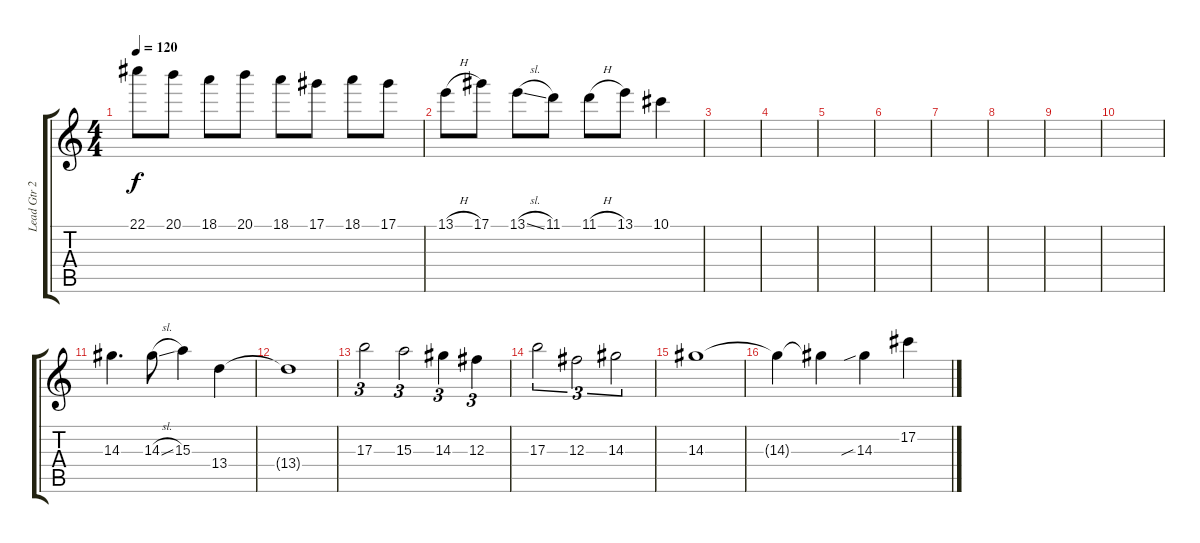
\track ("Lead Gtr 2" "Lead Gtr 2") {instrument overdrivenguitar}
\staff {score tabs}
\tuning (Eb4 Ab3 Gb3 Db3 Gb2 Db2) {hide}
\ts (4 4)
\tempo 120
\clef g2
\ks c
22.1.8{dy f} 20.1.8 18.1.8 20.1.8 18.1.8 17.1.8 18.1.8 17.1.8 |
13.1{h}.8 17.1.8 13.1{sl}.8 11.1.8 11.1{h}.8 13.1.8 10.1.4 |
|
|
|
|
|
|
|
|
14.3.4{d} 14.3{sl}.8 15.3.4 13.4.4 |
13.4{t}.1 |
17.3.2{tu (3 2)} 15.3.2{tu (3 2)} 14.3.4{tu (3 2)} 12.3.4{tu (3 2)} |
17.3.2{tu (3 2)} 12.3.2{tu (3 2)} 14.3.2{tu (3 2)} |
14.3.1 |
14.3{t}.4 14.3{t}.4 14.3{sib}.4 17.2.4
